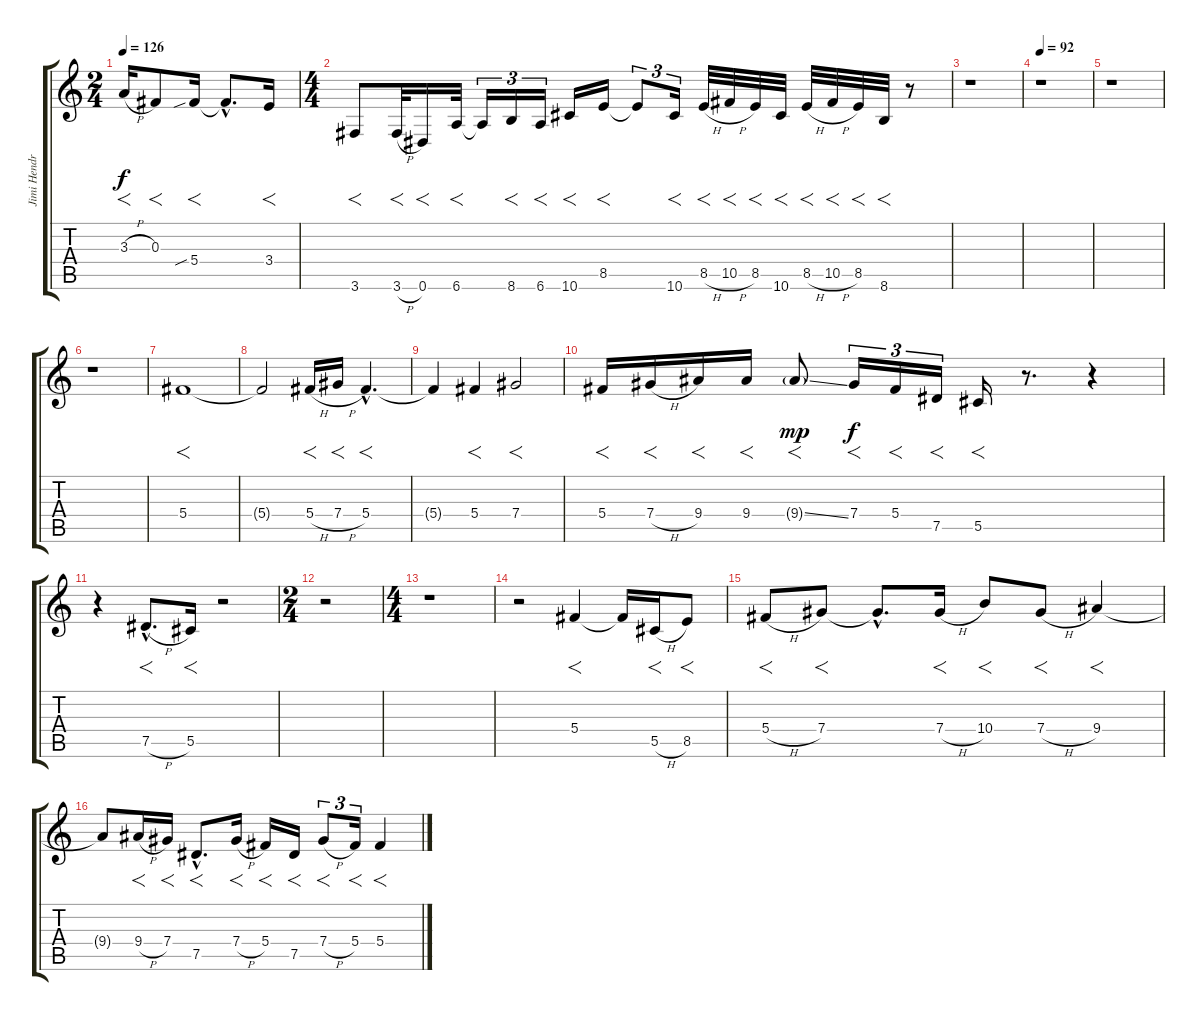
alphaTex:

\track ("Jimi Hendrix (Reverse Guitar)" "Jimi Hendr") {instrument electricguitarjazz}
\staff {score tabs}
\tuning (Eb4 Bb3 Gb3 Db3 Ab2 Eb2) {hide}
\ts (2 4)
\tempo 126
\clef g2
\ks c
3.3{h}.16{f dy f instrument electricguitarjazz} 0.3.8{f} 5.4{sib}.16{f} 5.4{hac t}.8{d} 3.4.16{f} |
\ts (4 4)
3.6.8{f} 3.6{h}.32{f} 0.6.16{f} 6.6.32{f} 6.6{t}.16{tu (3 2)} 8.6.16{f tu (3 2)} 6.6.16{f tu (3 2)} 10.6.16{f} 8.5.16{f} 8.5{t}.8{tu (3 2)} 10.6.16{f tu (3 2)} 8.5{h}.32{f} 10.5{h}.32{f} 8.5.32{f} 10.6.32{f} 8.5{h}.32{f} 10.5{h}.32{f} 8.5.32{f} 8.6.32{f} r.8 |
r.1 |
\tempo 92
r.1 |
r.1 |
r.1 |
5.4.1{f} |
5.4{t}.2 5.4{h}.16{f} 7.4{h}.16{f} 5.4{hac}.4{f d} |
5.4{t}.4 5.4.4{f} 7.4.2{f} |
5.4.16{f} 7.4{h}.16{f} 9.4.16{f} 9.4.16{f} 9.4{ss g}.8{f dy mp} 7.4.16{f tu (3 2) dy f} 5.4.16{f tu (3 2)} 7.5.16{f tu (3 2)} 5.5.16{f} r.8{d} r.4 |
r.4 7.5{h hac}.8{f d} 5.5.16{f} r.2 |
\ts (2 4)
r.2 |
\ts (4 4)
r.1 |
r.2 5.4.4{f} 5.4{t}.16 5.5{h}.16{f} 8.5.8{f} |
5.4{h}.8{f} 7.4.8{f} 7.4{hac t}.8{d} 7.4{h}.16{f} 10.4.8{f} 7.4{h}.8{f} 9.4.4{f} |
9.4{t}.8 9.4{h}.16{f} 7.4.16{f} 7.5{hac}.8{f d} 7.4{h}.16{f} 5.4.16{f} 7.5.16{f} 7.4{h}.8{f tu (3 2)} 5.4.16{f tu (3 2)} 5.4.4{f}
